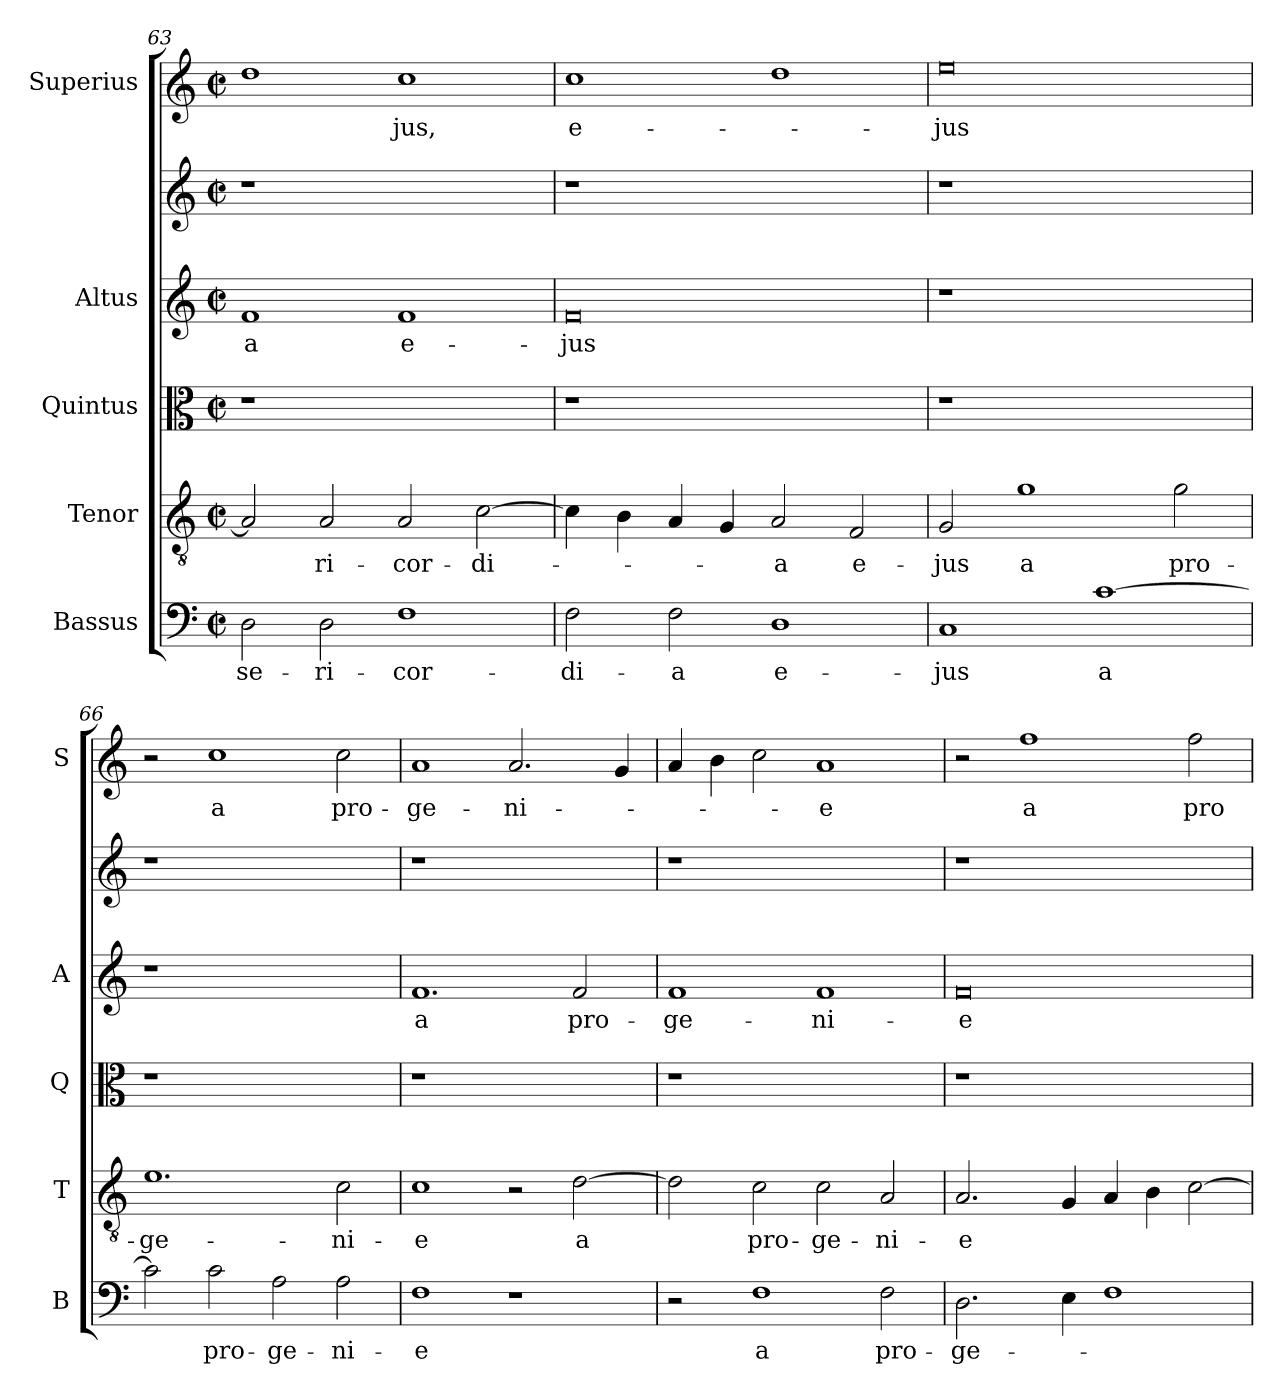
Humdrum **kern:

**kern	**text	**kern	**text	**kern	**kern	**text	**kern	**kern	**text
*part6	*part6	*part5	*part5	*part4	*part3	*part3	*part2	*part1	*part1
*staff6	*staff6	*staff5	*staff5	*staff4	*staff3	*staff3	*staff2	*staff1	*staff1
*I"Bassus	*	*I"Tenor	*	*I"Quintus	*I"Altus	*	*	*I"Superius	*
*I'B	*	*I'T	*	*I'Q	*I'A	*	*	*I'S	*
!!LO:LB:g=z
*clefF4	*	*clefGv2	*	*clefC3	*clefG2	*	*clefG2	*clefG2	*
*k[]	*	*k[]	*	*k[]	*k[]	*	*k[]	*k[]	*
*C:	*	*C:	*	*C:	*C:	*	*C:	*C:	*
*M2/2	*	*M2/2	*	*M2/2	*M2/2	*	*M2/2	*M2/2	*
*met(c|)	*	*met(c|)	*	*met(c|)	*met(c|)	*	*met(c|)	*met(c|)	*
=63	=63	=63	=63	=63	=63	=63	=63	=63	=63
!	!LO:LY:b	!	!	!	!	!LO:LY:b	!	!	!
2D\	-se-	2A/]	.	1r	1f	-a	1r	1dd	.
!	!LO:LY:b	!	!LO:LY:b	!	!	!	!	!	!
2D\	-ri-	2A/	-ri-	.	.	.	.	.	.
!	!LO:LY:b	!	!LO:LY:b	!	!	!LO:LY:b	!	!	!LO:LY:b
1F	-cor-	2A/	-cor-	1ryy	1f	e-	1ryy	1cc	-jus,
!	!	!	!LO:LY:b	!	!	!	!	!	!
.	.	[2c\	-di-	.	.	.	.	.	.
=64	=64	=64	=64	=64	=64	=64	=64	=64	=64
!	!LO:LY:b	!	!	!	!	!LO:LY:b	!	!	!LO:LY:b
2F\	-di-	4c\]	.	1r	0f	-jus	1r	1cc	e-
.	.	4B\	.	.	.	.	.	.	.
!	!LO:LY:b	!	!	!	!	!	!	!	!
2F\	-a	4A/	.	.	.	.	.	.	.
.	.	4G/	.	.	.	.	.	.	.
!	!LO:LY:b	!	!LO:LY:b	!	!	!	!	!	!
1D	e-	2A/	-a	1ryy	.	.	1ryy	1dd	.
!	!	!	!LO:LY:b	!	!	!	!	!	!
.	.	2F/	e-	.	.	.	.	.	.
=65	=65	=65	=65	=65	=65	=65	=65	=65	=65
!	!LO:LY:b	!	!LO:LY:b	!	!	!	!	!	!LO:LY:b
1C	-jus	2G/	-jus	1r	1r	.	1r	0ee	-jus
!	!	!	!LO:LY:b	!	!	!	!	!	!
.	.	1g	a	.	.	.	.	.	.
!	!LO:LY:b	!	!	!	!	!	!	!	!
[1c	a	.	.	1ryy	1ryy	.	1ryy	.	.
!	!	!	!LO:LY:b	!	!	!	!	!	!
.	.	2g\	pro-	.	.	.	.	.	.
=66	=66	=66	=66	=66	=66	=66	=66	=66	=66
!	!	!	!LO:LY:b	!	!	!	!	!	!
2c\]	.	1.e	-ge-	1r	1r	.	1r	2r	.
!	!LO:LY:b	!	!	!	!	!	!	!	!LO:LY:b
2c\	pro-	.	.	.	.	.	.	1cc	a
!	!LO:LY:b	!	!	!	!	!	!	!	!
2A\	-ge-	.	.	1ryy	1ryy	.	1ryy	.	.
!	!LO:LY:b	!	!LO:LY:b	!	!	!	!	!	!LO:LY:b
2A\	-ni-	2c\	-ni-	.	.	.	.	2cc\	pro-
=67	=67	=67	=67	=67	=67	=67	=67	=67	=67
!	!LO:LY:b	!	!LO:LY:b	!	!	!LO:LY:b	!	!	!LO:LY:b
1F	-e	1c	-e	1r	1.f	a	1r	1a	-ge-
!	!	!	!	!	!	!	!	!	!LO:LY:b
1r	.	2r	.	1ryy	.	.	1ryy	2.a/	-ni-
!	!	!	!LO:LY:b	!	!	!LO:LY:b	!	!	!
.	.	[2d\	a	.	2f/	pro-	.	.	.
.	.	.	.	.	.	.	.	4g/	.
=68	=68	=68	=68	=68	=68	=68	=68	=68	=68
!	!	!	!	!	!	!LO:LY:b	!	!	!
2r	.	2d\]	.	1r	1f	-ge-	1r	4a/	.
.	.	.	.	.	.	.	.	4b\	.
!	!LO:LY:b	!	!LO:LY:b	!	!	!	!	!	!
1F	a	2c\	pro-	.	.	.	.	2cc\	.
!	!	!	!LO:LY:b	!	!	!LO:LY:b	!	!	!LO:LY:b
.	.	2c\	-ge-	1ryy	1f	-ni-	1ryy	1a	-e
!	!LO:LY:b	!	!LO:LY:b	!	!	!	!	!	!
2F\	pro-	2A/	-ni-	.	.	.	.	.	.
=69	=69	=69	=69	=69	=69	=69	=69	=69	=69
!	!LO:LY:b	!	!LO:LY:b	!	!	!LO:LY:b	!	!	!
2.D\	-ge-	2.A/	-e	1r	0f	-e	1r	2r	.
!	!	!	!	!	!	!	!	!	!LO:LY:b
.	.	.	.	.	.	.	.	1ff	a
4E\	.	4G/	.	.	.	.	.	.	.
1F	.	4A/	.	1ryy	.	.	1ryy	.	.
.	.	4B\	.	.	.	.	.	.	.
!	!	!	!	!	!	!	!	!	!LO:LY:b
.	.	[2c\	.	.	.	.	.	2ff\	pro-
=	=	=	=	=	=	=	=	=	=
*-	*-	*-	*-	*-	*-	*-	*-	*-	*-
